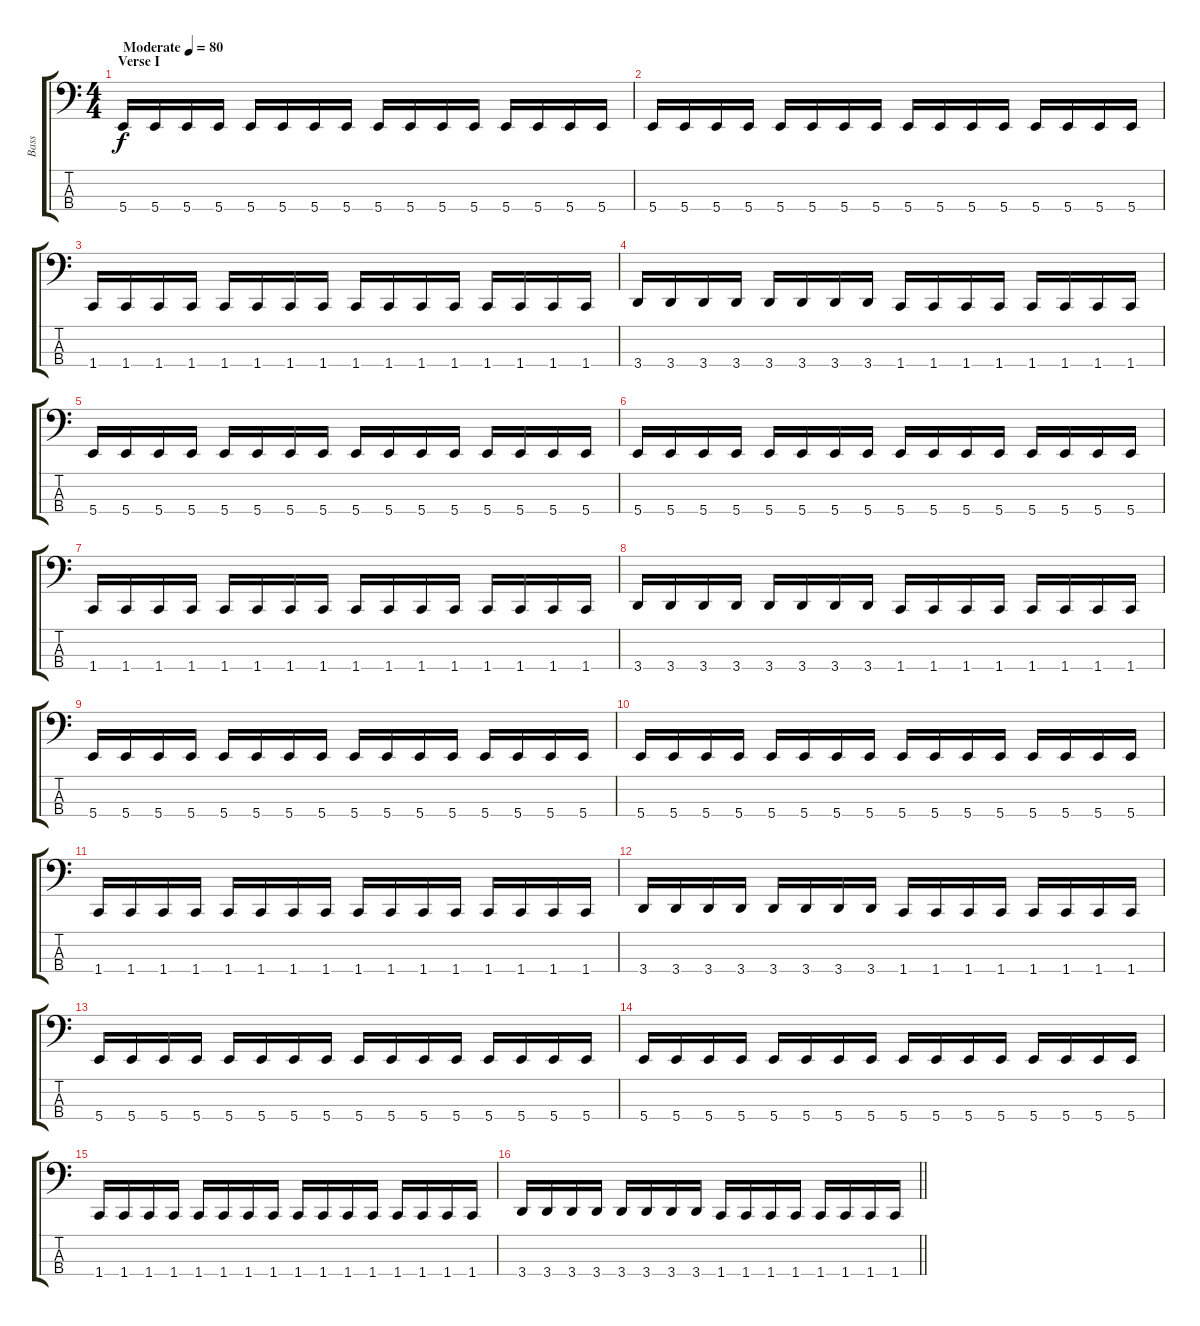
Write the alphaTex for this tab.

\track ("Bass" "Bass") {instrument electricbasspick}
\staff {score tabs}
\tuning (E2 B1 Gb1 B0) {hide}
\ts (4 4)
\section ("" "Verse I")
\tempo (80 "Moderate")
\clef f4
\ks c
5.4.16{dy f instrument electricbasspick} 5.4.16 5.4.16 5.4.16 5.4.16 5.4.16 5.4.16 5.4.16 5.4.16 5.4.16 5.4.16 5.4.16 5.4.16 5.4.16 5.4.16 5.4.16 |
5.4.16 5.4.16 5.4.16 5.4.16 5.4.16 5.4.16 5.4.16 5.4.16 5.4.16 5.4.16 5.4.16 5.4.16 5.4.16 5.4.16 5.4.16 5.4.16 |
1.4.16 1.4.16 1.4.16 1.4.16 1.4.16 1.4.16 1.4.16 1.4.16 1.4.16 1.4.16 1.4.16 1.4.16 1.4.16 1.4.16 1.4.16 1.4.16 |
3.4.16 3.4.16 3.4.16 3.4.16 3.4.16 3.4.16 3.4.16 3.4.16 1.4.16 1.4.16 1.4.16 1.4.16 1.4.16 1.4.16 1.4.16 1.4.16 |
5.4.16 5.4.16 5.4.16 5.4.16 5.4.16 5.4.16 5.4.16 5.4.16 5.4.16 5.4.16 5.4.16 5.4.16 5.4.16 5.4.16 5.4.16 5.4.16 |
5.4.16 5.4.16 5.4.16 5.4.16 5.4.16 5.4.16 5.4.16 5.4.16 5.4.16 5.4.16 5.4.16 5.4.16 5.4.16 5.4.16 5.4.16 5.4.16 |
1.4.16 1.4.16 1.4.16 1.4.16 1.4.16 1.4.16 1.4.16 1.4.16 1.4.16 1.4.16 1.4.16 1.4.16 1.4.16 1.4.16 1.4.16 1.4.16 |
3.4.16 3.4.16 3.4.16 3.4.16 3.4.16 3.4.16 3.4.16 3.4.16 1.4.16 1.4.16 1.4.16 1.4.16 1.4.16 1.4.16 1.4.16 1.4.16 |
5.4.16 5.4.16 5.4.16 5.4.16 5.4.16 5.4.16 5.4.16 5.4.16 5.4.16 5.4.16 5.4.16 5.4.16 5.4.16 5.4.16 5.4.16 5.4.16 |
5.4.16 5.4.16 5.4.16 5.4.16 5.4.16 5.4.16 5.4.16 5.4.16 5.4.16 5.4.16 5.4.16 5.4.16 5.4.16 5.4.16 5.4.16 5.4.16 |
1.4.16 1.4.16 1.4.16 1.4.16 1.4.16 1.4.16 1.4.16 1.4.16 1.4.16 1.4.16 1.4.16 1.4.16 1.4.16 1.4.16 1.4.16 1.4.16 |
3.4.16 3.4.16 3.4.16 3.4.16 3.4.16 3.4.16 3.4.16 3.4.16 1.4.16 1.4.16 1.4.16 1.4.16 1.4.16 1.4.16 1.4.16 1.4.16 |
5.4.16 5.4.16 5.4.16 5.4.16 5.4.16 5.4.16 5.4.16 5.4.16 5.4.16 5.4.16 5.4.16 5.4.16 5.4.16 5.4.16 5.4.16 5.4.16 |
5.4.16 5.4.16 5.4.16 5.4.16 5.4.16 5.4.16 5.4.16 5.4.16 5.4.16 5.4.16 5.4.16 5.4.16 5.4.16 5.4.16 5.4.16 5.4.16 |
1.4.16 1.4.16 1.4.16 1.4.16 1.4.16 1.4.16 1.4.16 1.4.16 1.4.16 1.4.16 1.4.16 1.4.16 1.4.16 1.4.16 1.4.16 1.4.16 |
\barLineRight lightlight
3.4.16 3.4.16 3.4.16 3.4.16 3.4.16 3.4.16 3.4.16 3.4.16 1.4.16 1.4.16 1.4.16 1.4.16 1.4.16 1.4.16 1.4.16 1.4.16
